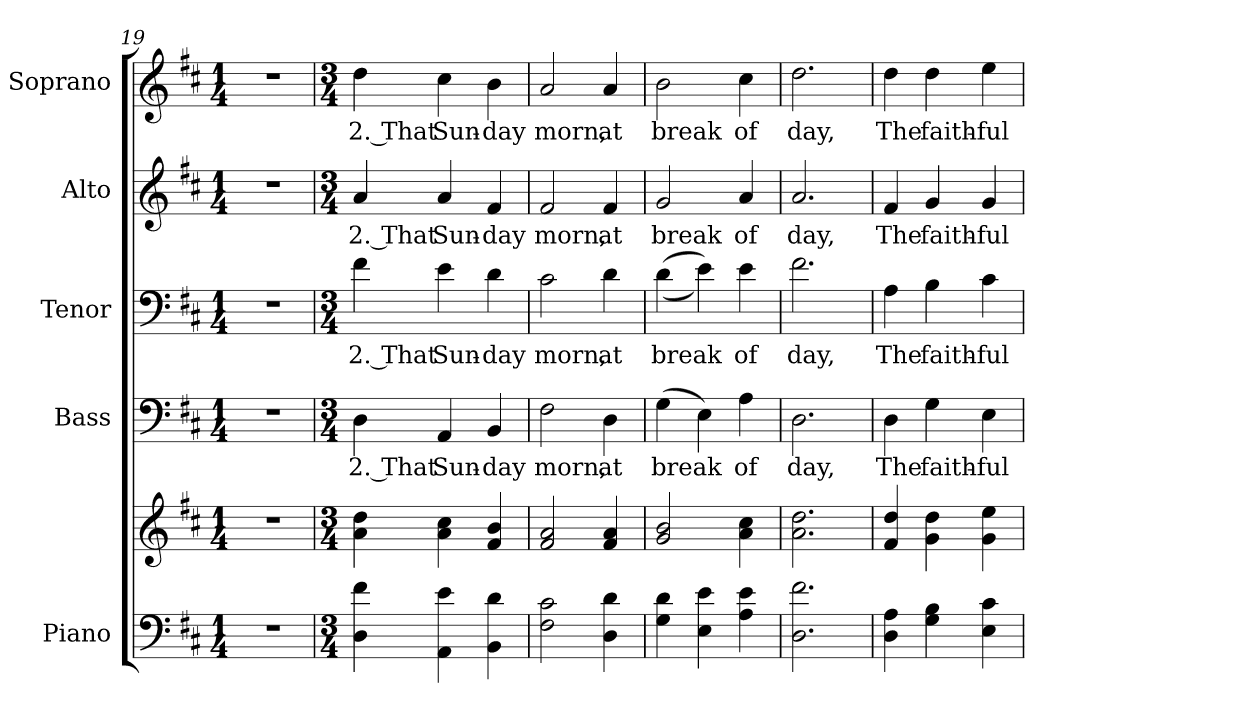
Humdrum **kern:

**kern	**kern	**kern	**text	**kern	**text	**kern	**text	**kern	**text
*part5	*part5	*part4	*part4	*part3	*part3	*part2	*part2	*part1	*part1
*staff6	*staff5	*staff4	*staff4	*staff3	*staff3	*staff2	*staff2	*staff1	*staff1
*I"Piano	*	*I"Bass	*	*I"Tenor	*	*I"Alto	*	*I"Soprano	*
*I'Pno.	*	*I'B.	*	*I'T.	*	*I'A.	*	*I'S.	*
!!LO:PB:g=z
*clefF4	*clefG2	*clefF4	*	*clefF4	*	*clefG2	*	*clefG2	*
*k[f#c#]	*k[f#c#]	*k[f#c#]	*	*k[f#c#]	*	*k[f#c#]	*	*k[f#c#]	*
*D:	*D:	*D:	*	*D:	*	*D:	*	*D:	*
*M1/4	*M1/4	*M1/4	*	*M1/4	*	*M1/4	*	*M1/4	*
=19	=19	=19	=19	=19	=19	=19	=19	=19	=19
!LO:N:vis=1	!LO:N:vis=1	!LO:N:vis=1	!	!LO:N:vis=1	!	!LO:N:vis=1	!	!LO:N:vis=1	!
4r	4r	4r	.	4r	.	4r	.	4r	.
=20	=20	=20	=20	=20	=20	=20	=20	=20	=20
*M3/4	*M3/4	*M3/4	*	*M3/4	*	*M3/4	*	*M3/4	*
!	!	!	!LO:LY:b:color=#000000	!	!	!	!	!	!
!	!	!	!	!	!LO:LY:b:color=#000000	!	!	!	!
!	!	!	!	!	!	!	!LO:LY:b:color=#000000	!	!
!	!	!	!	!	!	!	!	!	!LO:LY:b:color=#000000
4Di\ 4f#i	4ai\ 4ddi	4Di\	2. That	4f#i\	2. That	4ai/	2. That	4ddi\	2. That
!	!	!	!LO:LY:b:color=#000000	!	!	!	!	!	!
!	!	!	!	!	!LO:LY:b:color=#000000	!	!	!	!
!	!	!	!	!	!	!	!LO:LY:b:color=#000000	!	!
!	!	!	!	!	!	!	!	!	!LO:LY:b:color=#000000
4AAi\ 4ei	4ai\ 4cc#i	4AAi/	Sun-	4ei\	Sun-	4ai/	Sun-	4cc#i\	Sun-
!	!	!	!LO:LY:b:color=#000000	!	!	!	!	!	!
!	!	!	!	!	!LO:LY:b:color=#000000	!	!	!	!
!	!	!	!	!	!	!	!LO:LY:b:color=#000000	!	!
!	!	!	!	!	!	!	!	!	!LO:LY:b:color=#000000
4BBi\ 4di	4f#i/ 4bi	4BBi/	-day	4di\	-day	4f#i/	-day	4bi\	-day
=21	=21	=21	=21	=21	=21	=21	=21	=21	=21
!	!	!	!LO:LY:b:color=#000000	!	!	!	!	!	!
!	!	!	!	!	!LO:LY:b:color=#000000	!	!	!	!
!	!	!	!	!	!	!	!LO:LY:b:color=#000000	!	!
!	!	!	!	!	!	!	!	!	!LO:LY:b:color=#000000
2F#i\ 2c#i	2f#i/ 2ai	2F#i\	morn,	2c#i\	morn,	2f#i/	morn,	2ai/	morn,
!	!	!	!LO:LY:b:color=#000000	!	!	!	!	!	!
!	!	!	!	!	!LO:LY:b:color=#000000	!	!	!	!
!	!	!	!	!	!	!	!LO:LY:b:color=#000000	!	!
!	!	!	!	!	!	!	!	!	!LO:LY:b:color=#000000
4Di\ 4di	4f#i/ 4ai	4Di\	at	4di\	at	4f#i/	at	4ai/	at
!!LO:PB:g=z
=22	=22	=22	=22	=22	=22	=22	=22	=22	=22
!	!	!	!LO:LY:b:color=#000000	!	!	!	!	!	!
!	!	!	!	!	!LO:LY:b:color=#000000	!	!	!	!
!	!	!	!	!	!	!	!LO:LY:b:color=#000000	!	!
!	!	!	!	!	!	!	!	!	!LO:LY:b:color=#000000
4Gi\ 4di	2gi/ 2bi	(4Gi\	break	((4di\	break	2gi/	break	2bi\	break
4Ei\ 4ei	.	4Ei\)	.	4ei\))	.	.	.	.	.
!	!	!	!LO:LY:b:color=#000000	!	!	!	!	!	!
!	!	!	!	!	!LO:LY:b:color=#000000	!	!	!	!
!	!	!	!	!	!	!	!LO:LY:b:color=#000000	!	!
!	!	!	!	!	!	!	!	!	!LO:LY:b:color=#000000
4Ai\ 4ei	4ai\ 4cc#i	4Ai\	of	4ei\	of	4ai/	of	4cc#i\	of
=23	=23	=23	=23	=23	=23	=23	=23	=23	=23
!	!	!	!LO:LY:b:color=#000000	!	!	!	!	!	!
!	!	!	!	!	!LO:LY:b:color=#000000	!	!	!	!
!	!	!	!	!	!	!	!LO:LY:b:color=#000000	!	!
!	!	!	!	!	!	!	!	!	!LO:LY:b:color=#000000
2.Di\ 2.f#i	2.ai\ 2.ddi	2.Di\	day,	2.f#i\	day,	2.ai/	day,	2.ddi\	day,
=24	=24	=24	=24	=24	=24	=24	=24	=24	=24
!	!	!	!LO:LY:b:color=#000000	!	!	!	!	!	!
!	!	!	!	!	!LO:LY:b:color=#000000	!	!	!	!
!	!	!	!	!	!	!	!LO:LY:b:color=#000000	!	!
!	!	!	!	!	!	!	!	!	!LO:LY:b:color=#000000
4Di\ 4Ai	4f#i/ 4ddi	4Di\	The	4Ai\	The	4f#i/	The	4ddi\	The
!	!	!	!LO:LY:b:color=#000000	!	!	!	!	!	!
!	!	!	!	!	!LO:LY:b:color=#000000	!	!	!	!
!	!	!	!	!	!	!	!LO:LY:b:color=#000000	!	!
!	!	!	!	!	!	!	!	!	!LO:LY:b:color=#000000
4Gi\ 4Bi	4gi\ 4ddi	4Gi\	faith-	4Bi\	faith-	4gi/	faith-	4ddi\	faith-
!	!	!	!LO:LY:b:color=#000000	!	!	!	!	!	!
!	!	!	!	!	!LO:LY:b:color=#000000	!	!	!	!
!	!	!	!	!	!	!	!LO:LY:b:color=#000000	!	!
!	!	!	!	!	!	!	!	!	!LO:LY:b:color=#000000
4Ei\ 4c#i	4gi\ 4eei	4Ei\	-ful	4c#i\	-ful	4gi/	-ful	4eei\	-ful
=	=	=	=	=	=	=	=	=	=
*-	*-	*-	*-	*-	*-	*-	*-	*-	*-
